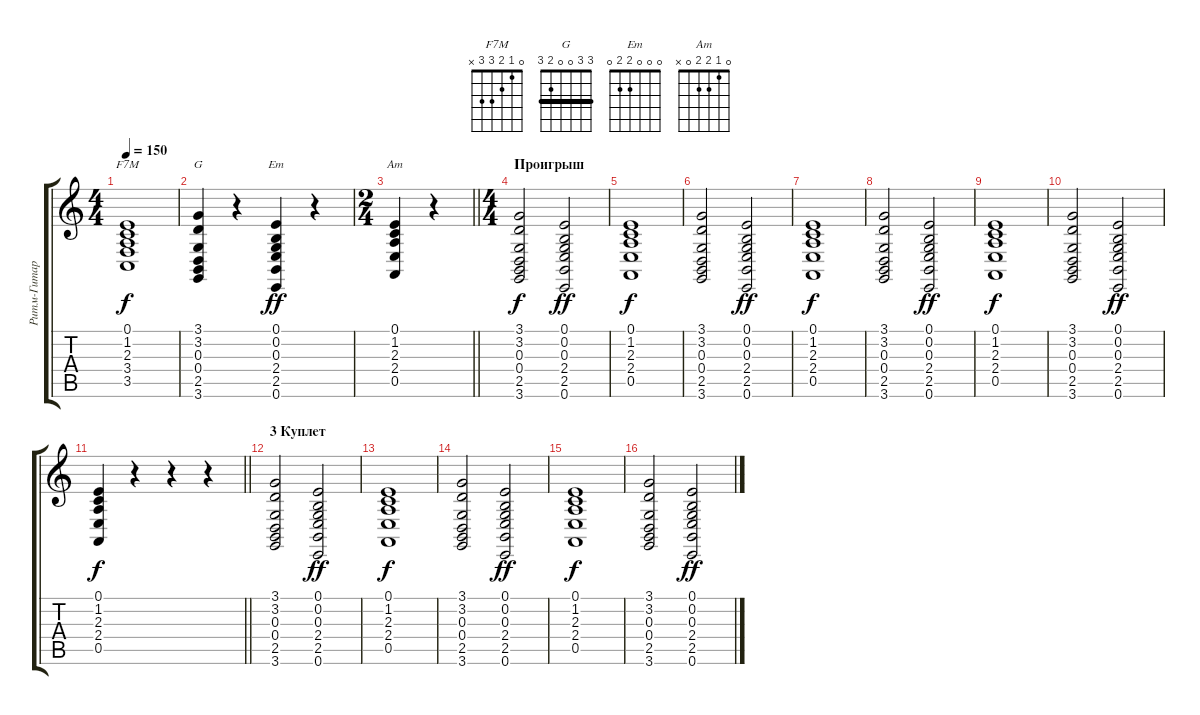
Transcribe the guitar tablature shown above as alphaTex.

\track ("Ритм-Гитара (Бой)" "Ритм-Гитар") {instrument orchestralharp}
\staff {score tabs}
\tuning (E4 B3 G3 D3 A2 E2) {hide}
\chord ("F7M" 0 1 2 3 3 x)
\chord ("G" 3 3 0 0 2 3) {barre 3}
\chord ("Em" 0 0 0 2 2 0)
\chord ("Am" 0 1 2 2 0 x)
\ts (4 4)
\tempo 150
\clef g2
\ks c
(0.1 1.2 2.3 3.4 3.5).1{ch "F7M" dy f} |
(3.1 3.2 0.3 0.4 2.5 3.6).4{ch "G"} r.4 (0.1 0.2 0.3 2.4 2.5 0.6).4{ch "Em" dy ff} r.4 |
\ts (2 4)
\barLineRight lightlight
(0.1 1.2 2.3 2.4 0.5).4{ch "Am"} r.4 |
\ts (4 4)
\section ("" "Проигрыш")
(3.1 3.2 0.3 0.4 2.5 3.6).2{dy f} (0.1 0.2 0.3 2.4 2.5 0.6).2{dy ff} |
(0.1 1.2 2.3 2.4 0.5).1{dy f} |
(3.1 3.2 0.3 0.4 2.5 3.6).2 (0.1 0.2 0.3 2.4 2.5 0.6).2{dy ff} |
(0.1 1.2 2.3 2.4 0.5).1{dy f} |
(3.1 3.2 0.3 0.4 2.5 3.6).2 (0.1 0.2 0.3 2.4 2.5 0.6).2{dy ff} |
(0.1 1.2 2.3 2.4 0.5).1{dy f} |
(3.1 3.2 0.3 0.4 2.5 3.6).2 (0.1 0.2 0.3 2.4 2.5 0.6).2{dy ff} |
\barLineRight lightlight
(0.1 1.2 2.3 2.4 0.5).4{dy f} r.4 r.4 r.4 |
\section ("" "3 Куплет")
(3.1 3.2 0.3 0.4 2.5 3.6).2 (0.1 0.2 0.3 2.4 2.5 0.6).2{dy ff} |
(0.1 1.2 2.3 2.4 0.5).1{dy f} |
(3.1 3.2 0.3 0.4 2.5 3.6).2 (0.1 0.2 0.3 2.4 2.5 0.6).2{dy ff} |
(0.1 1.2 2.3 2.4 0.5).1{dy f} |
(3.1 3.2 0.3 0.4 2.5 3.6).2 (0.1 0.2 0.3 2.4 2.5 0.6).2{dy ff}
